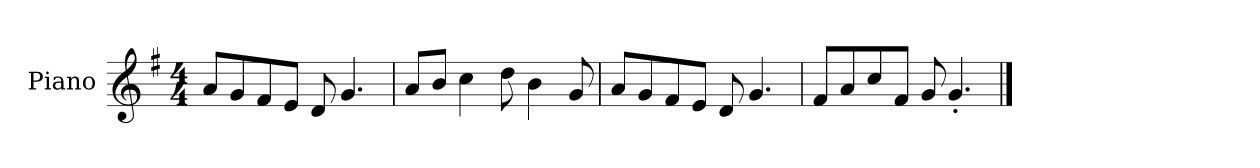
**kern
*part1
*staff1
*I"Piano
*I'P-no
*clefG2
*k[f#]
*M4/4
*MM90
=1
8a/L
8g/
8f#/
8e/J
8d/
4.g/
=2
8a/L
8b/J
4cc\
8dd\
4b\
8g/
=3
8a/L
8g/
8f#/
8e/J
8d/
4.g/
=4
8f#/L
8a/
8cc/
8f#/J
8g/
4.g'/
==
*-
